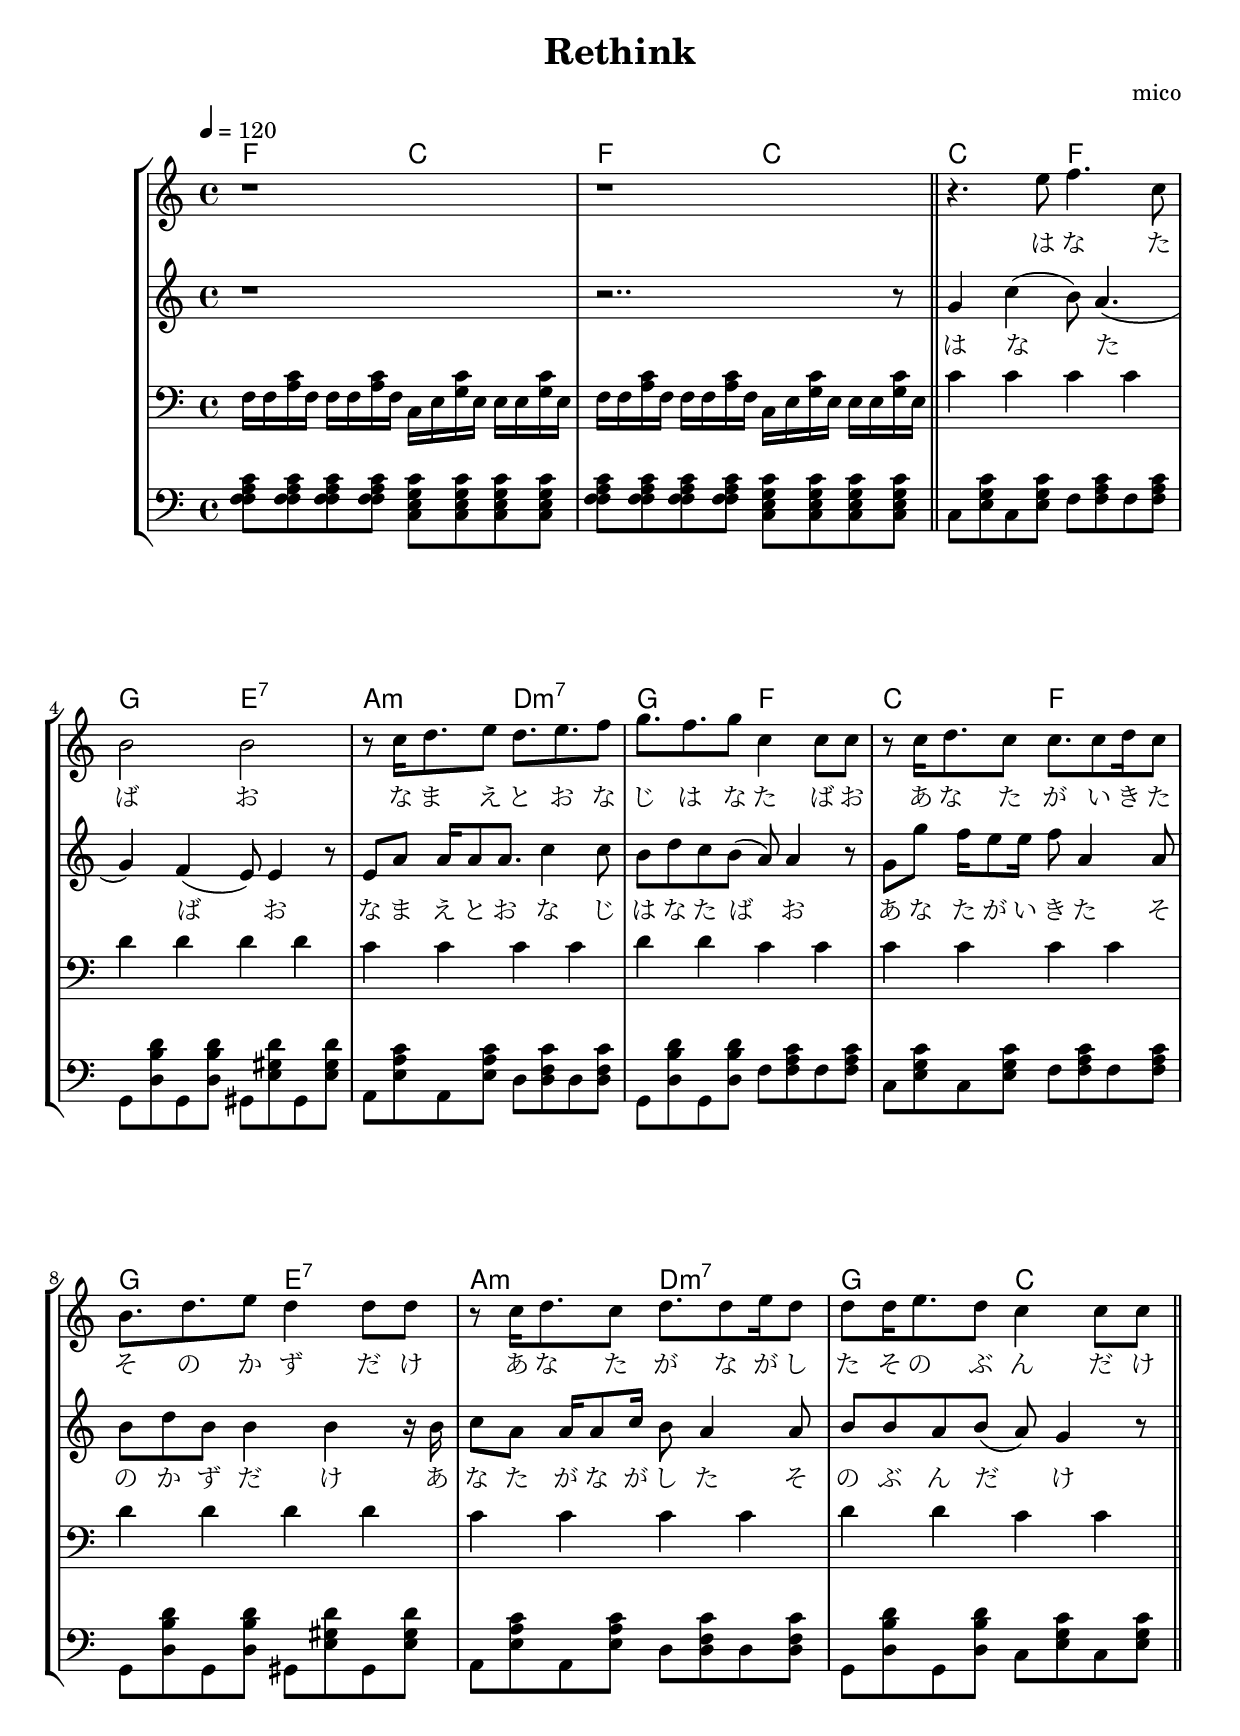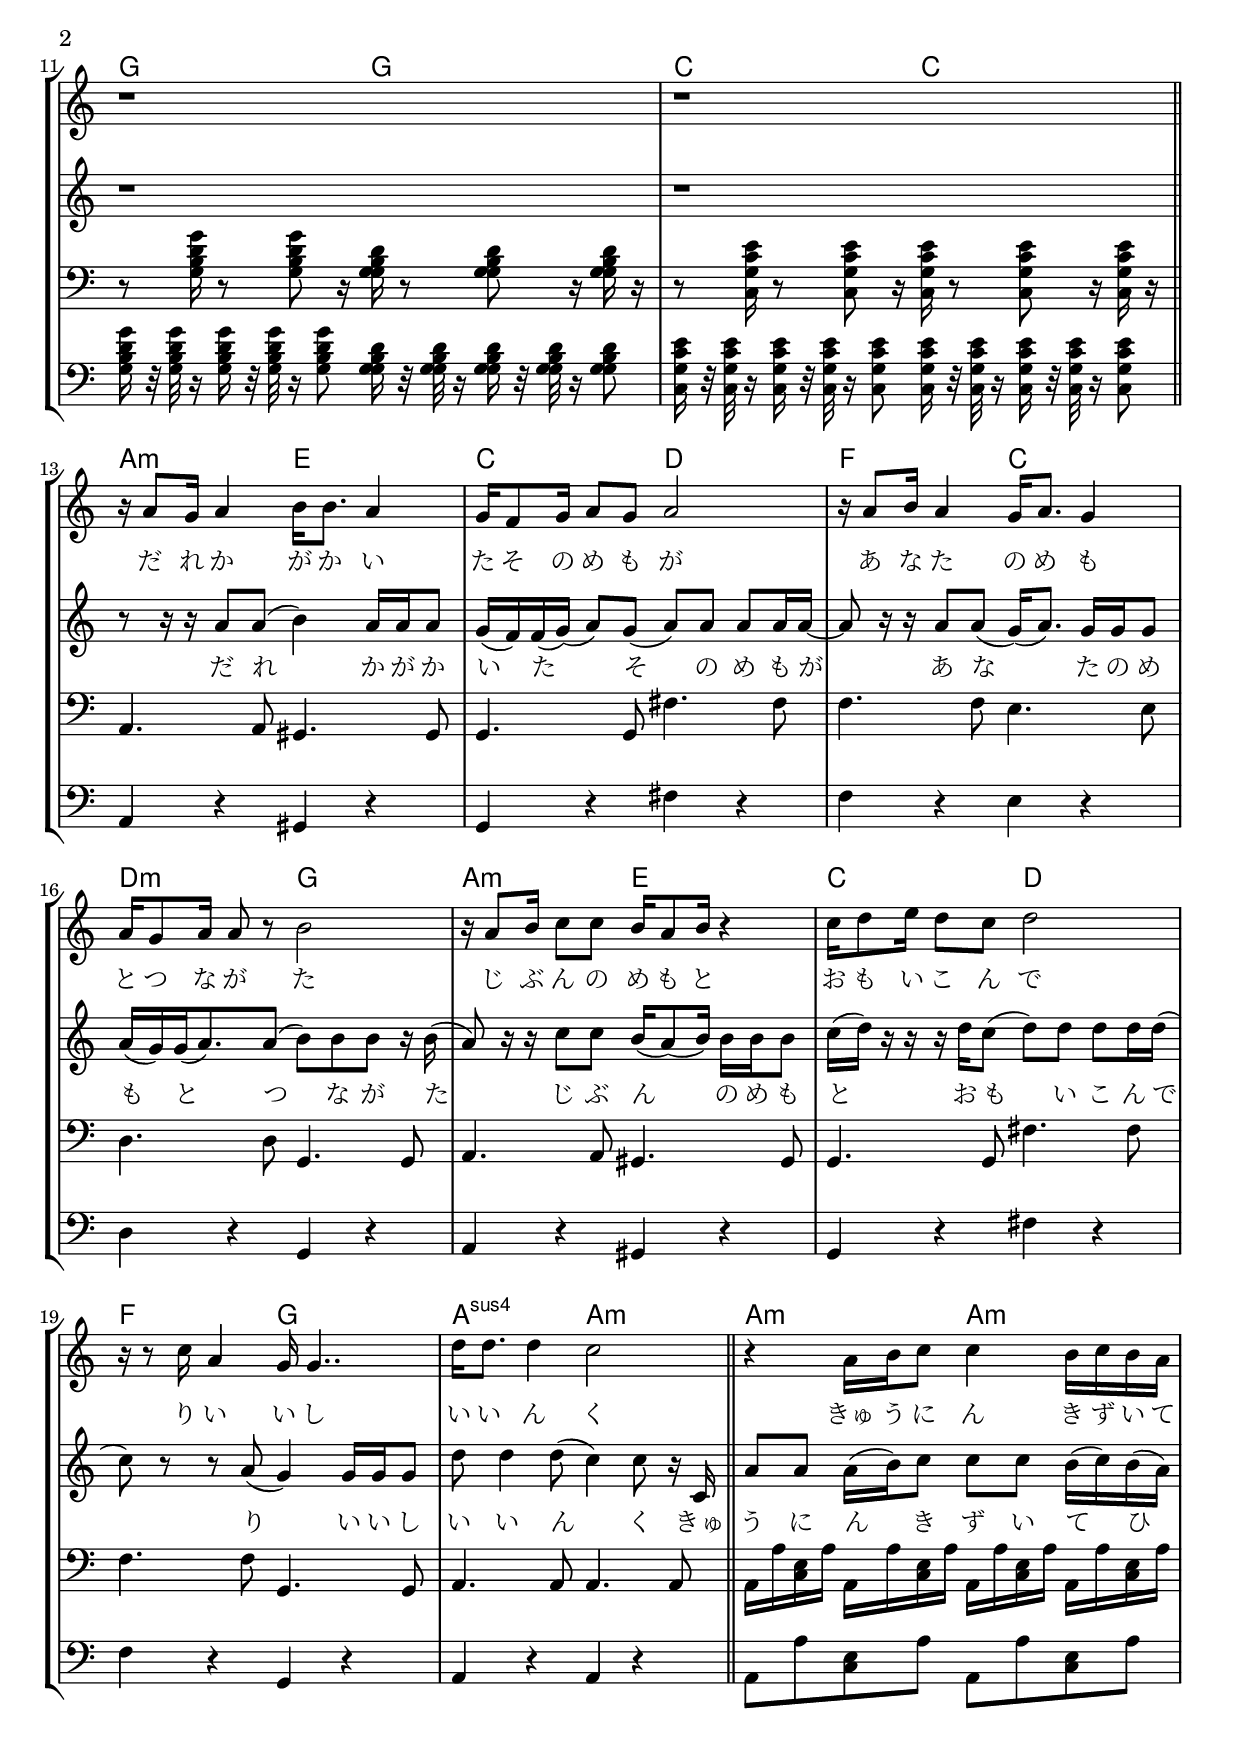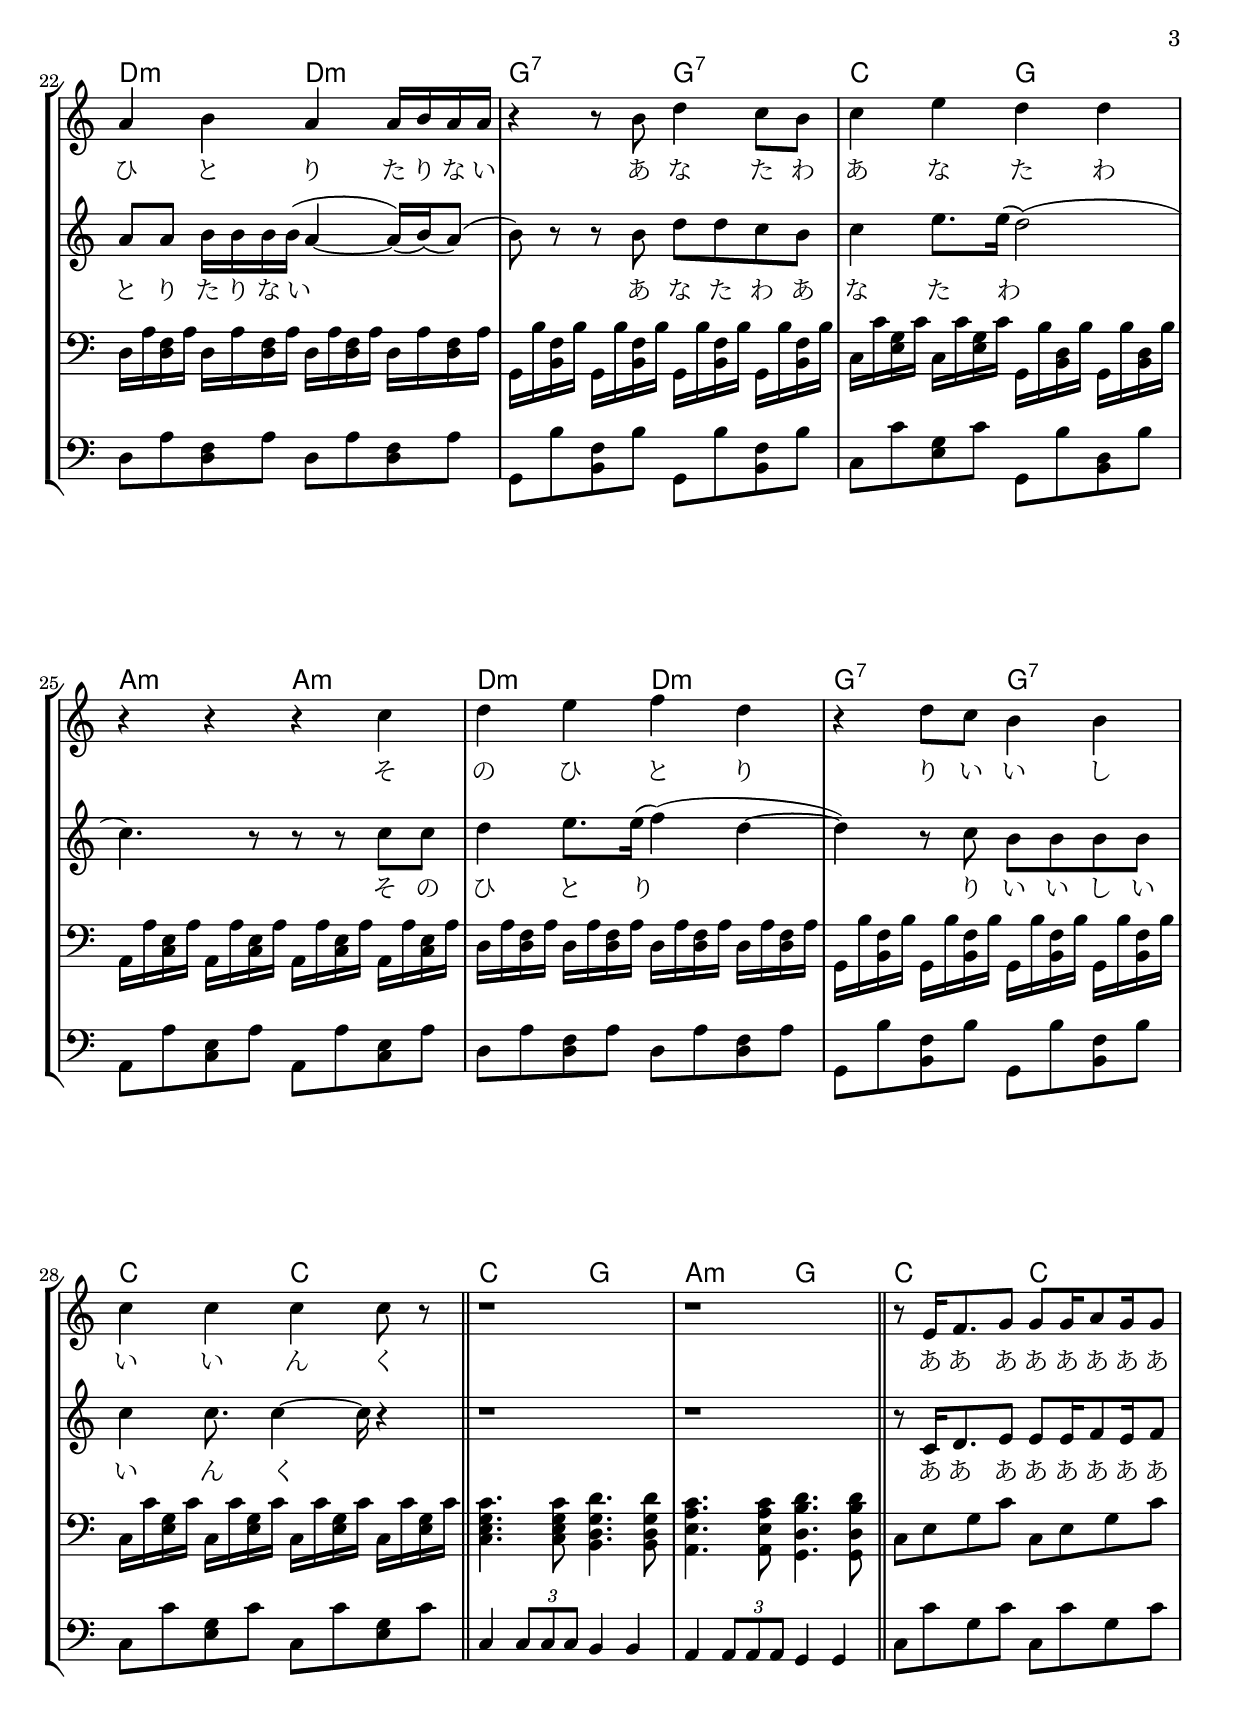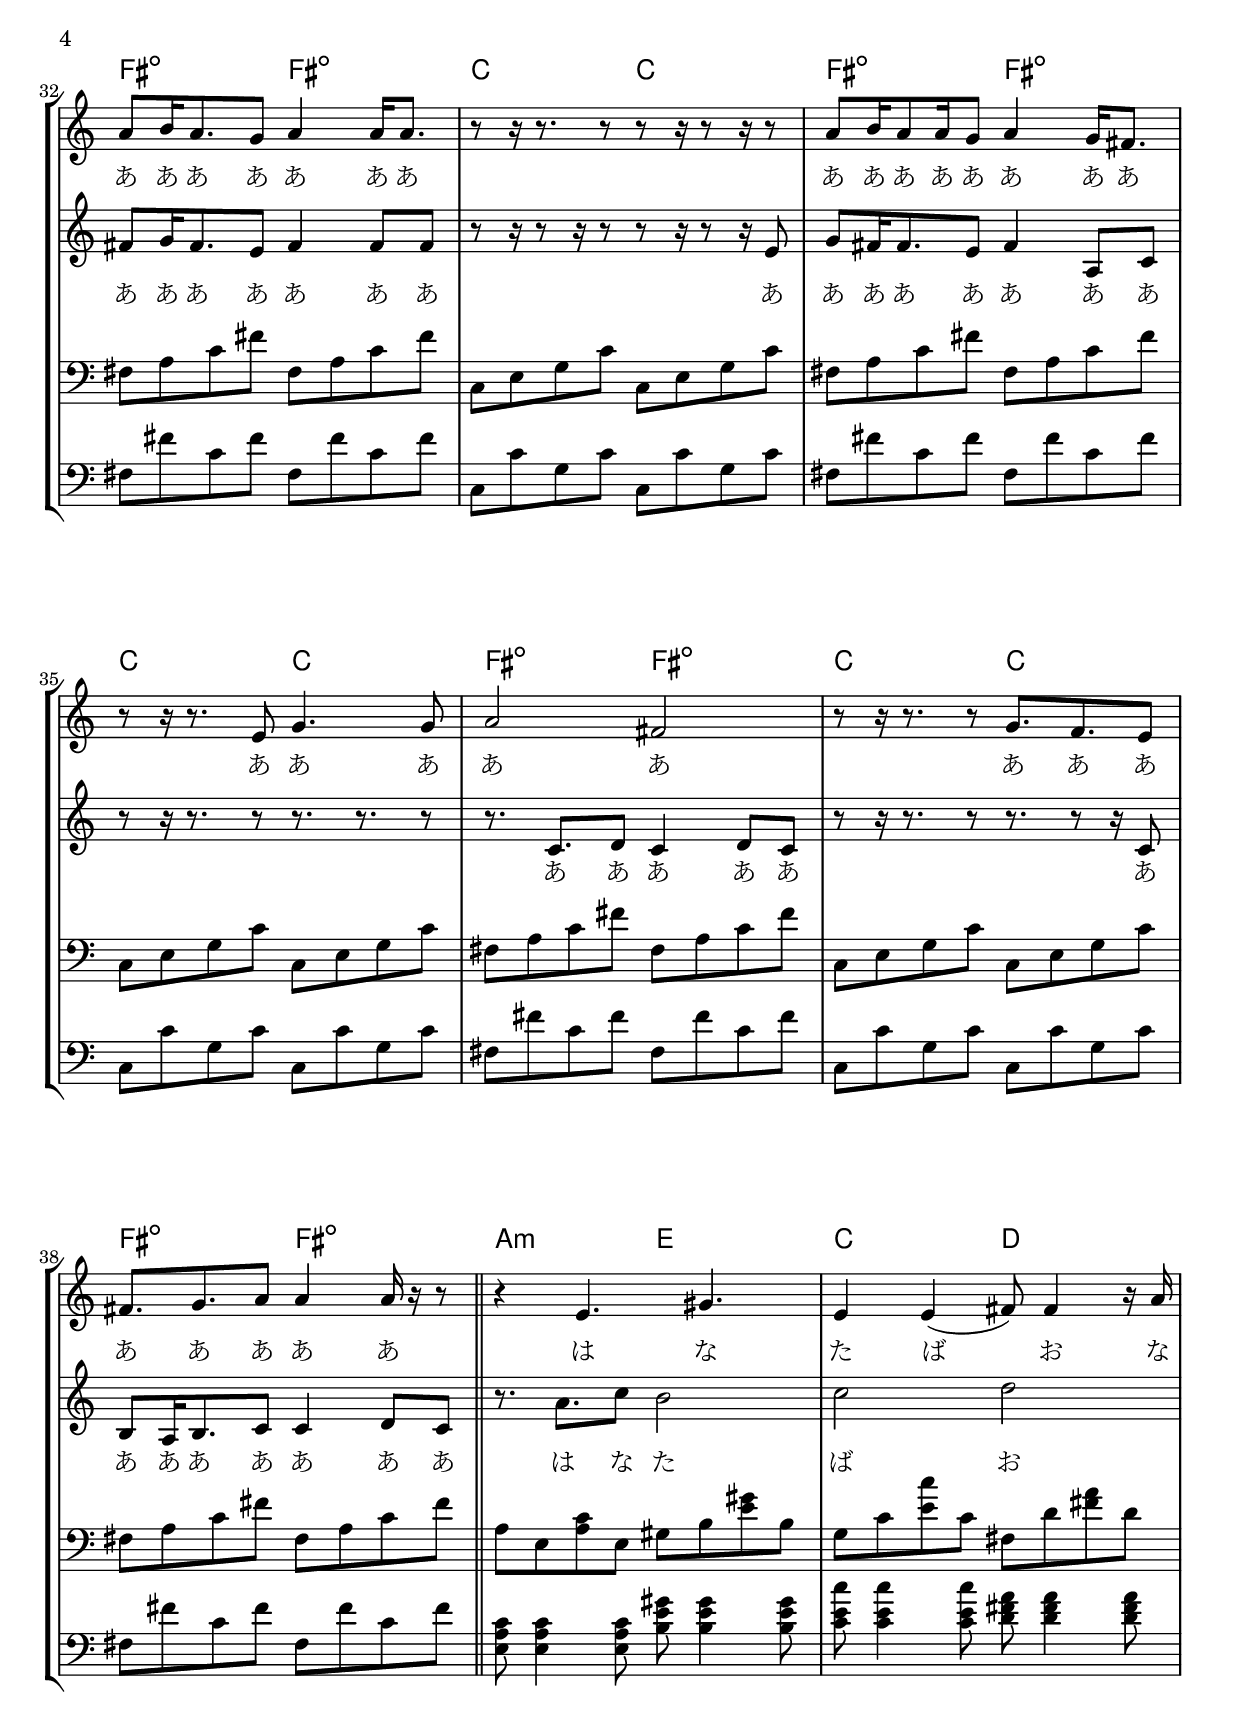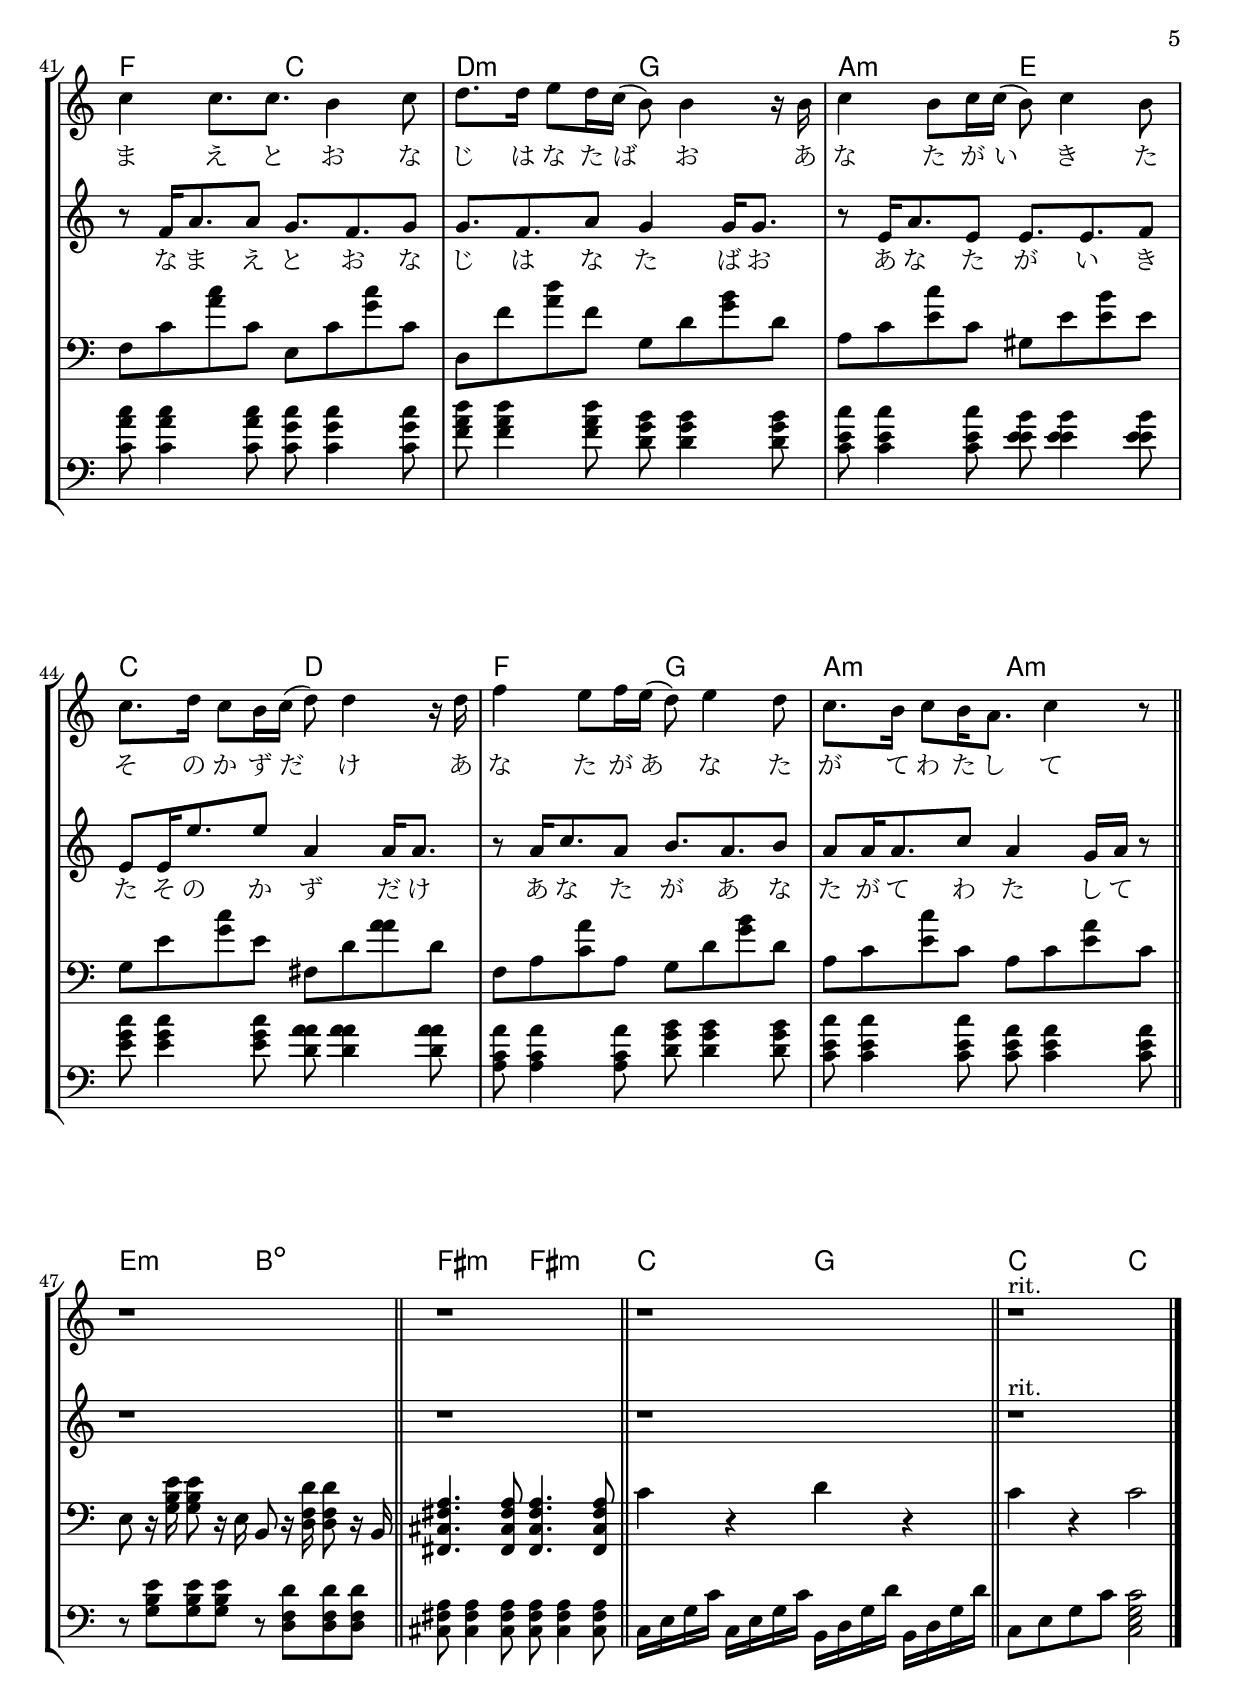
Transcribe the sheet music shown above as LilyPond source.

\version "2.12.1"

\header {
	title = \markup {Rethink}
	composer = \markup \center-column {mico}
}

harmony = \chordmode {
	f2 c f c 

	c f g e:7 a:m d:min7 g f c f g e:7 a:m d:min7 g c 

	g g c c 

	a:m e c d f c d:m g a:m e c d f g a:sus4 a:m 

	a:m a:m d:m d:m g:7 g:7 c g a:m a:m d:m d:m g:7 g:7 c c 

	c g a:m g 

	c c fis:dim fis:dim c c fis:dim fis:dim c c fis:dim fis:dim c c fis:dim fis:dim 

	a:m e c d f c d:m g a:m e c d f g a:m a:m 

	e:m b:dim 

	fis:m fis:m 

	c g 

	c c 
}

melody = {
	\key c \major
	\tempo 4 = 120
	r1 | r1   
	\set Staff.midiInstrument = #"mmi0.38"
	 r4.  e''8  f''4.  c''8 
	b'2  b'2 
	r8  c''16  d''8.  e''8  d''8.  e''8.  f''8 
	g''8.  f''8.  g''8  c''4  c''8  c''8 
	r8  c''16  d''8.  c''8  c''8.  c''8  d''16  c''8 
	b'8.  d''8.  e''8  d''4  d''8  d''8 
	r8  c''16  d''8.  c''8  d''8.  d''8  e''16  d''8 
	d''8  d''16  e''8.  d''8  c''4  c''8  c''8
	r1 | r1   
	\set Staff.midiInstrument = #"mmi0.38"
	r16  a'8  g'16  a'4  b'16  b'8.  a'4 
	g'16  f'8  g'16  a'8  g'8  a'2 
	r16  a'8  b'16  a'4  g'16  a'8.  g'4 
	a'16  g'8  a'16  a'8  r8  b'2 
	r16  a'8  b'16  c''8  c''8  b'16  a'8  b'16  r4 
	c''16  d''8  e''16  d''8  c''8  d''2 
	r16  r8  c''16  a'4  g'16  g'4.. 
	d''16  d''8.  d''4  c''2
	\set Staff.midiInstrument = #"mmi0.38"
	 r4  a'16  b'16  c''8  c''4  b'16  c''16  b'16  a'16 
	a'4  b'4  a'4  a'16  b'16  a'16  a'16 
	r4  r8  b'8  d''4  c''8  b'8 
	c''4  e''4  d''4  d''4 
	r4  r4  r4  c''4 
	d''4  e''4  f''4  d''4 
	r4  d''8  c''8  b'4  b'4 
	c''4  c''4  c''4  c''8  	r8 	r1 | r1   
	\set Staff.midiInstrument = #"Violin"
	r8  e'16  f'8.  g'8  g'8  g'16  a'8  g'16  g'8 
	a'8  b'16  a'8.  g'8  a'4  a'16  a'8. 
	r8  r16  r8.  r8  r8  r16  r8  r16  r8 
	a'8  b'16  a'8  a'16  g'8  a'4  g'16  fis'8. 
	r8  r16  r8.  e'8  g'4.  g'8 
	a'2  fis'2 
	r8  r16  r8.  r8  g'8.  f'8.  e'8 
	fis'8.  g'8.  a'8  a'4  a'16  	r16 	\set Staff.midiInstrument = #"mmi0.38"
	r8 
	r4  e'4.  gis'4. 
	e'4  e'4  (fis'8)  fis'4  r16  a'16 
	c''4  c''8.  c''8.  b'4  c''8 
	d''8.  d''16  e''8  d''16  c''16  (b'8)  b'4  r16  b'16 
	c''4  b'8  c''16  c''16  (b'8)  c''4  b'8 
	c''8.  d''16  c''8  b'16  c''16  (d''8)  d''4  r16  d''16 
	f''4  e''8  f''16  e''16  (d''8)  e''4  d''8 
	c''8.  b'16  c''8  b'16  a'8.  c''4  	r8 	r1   
	r1   
	r1   
	r1^"rit." \bar "|."
}

words = \lyricmode {
	
	は  な  た  ば  お  な  ま  え  と  お  な  じ  は  な  た  ば  お  あ  な  た  が  い  き  た  そ  の  か  ず  だ  け  あ  な  た  が  な  が  し  た  そ  の  ぶ  ん  だ  け  
	
	だ  れ  か  が  か  い  た  そ  の  め  も  が  あ  な  た  の  め  も  と  つ  な  が  た  じ  ぶ  ん  の  め  も  と  お  も  い  こ  ん  で  り  い  い  し  い  い  ん  く  
	きゅ  う  に  ん  き  ず  い  て  ひ  と  り  た  り  な  い  あ  な  た  わ  あ  な  た  わ  そ  の  ひ  と  り  り  い  い  し  い  い  ん  く  
	
	あ  あ  あ  あ  あ  あ  あ  あ  あ  あ  あ  あ  あ  あ  あ  あ  あ  あ  あ  あ  あ  あ  あ  あ  あ  あ  あ  あ  あ  あ  あ  あ  あ  あ  あ  あ  
	は  な  た  ば  お  な  ま  え  と  お  な  じ  は  な  た  ば  お  あ  な  た  が  い  き  た  そ  の  か  ず  だ  け  あ  な  た  が  あ  な  た  が  て  わ  た  し  て  
	
	
	
	
}

secondmelody = {
	\key c \major
	\tempo 4 = 120
	r1 | r2.. 
	\set Staff.midiInstrument = #"fss0.35"
	r8 
	g'4  c''4  (b'8)  a'4. 
	(g'4)  f'4  (e'8)  e'4  r8 
	e'8  a'8  a'16  a'8  a'8.  c''4  c''8 
	b'8  d''8  c''8  b'8  (a'8)  a'4  r8 
	g'8  g''8  f''16  e''8  e''16  f''8  a'4  a'8 
	b'8  d''8  b'8  b'4  b'4  r16  b'16 
	c''8  a'8  a'16  a'8  c''16  b'8  a'4  a'8 
	b'8  b'8  a'8  b'8  (a'8)  g'4  	r8 	r1 | r1   
	\set Staff.midiInstrument = #"fss0.35"
	r8 r16  r16  a'8  a'8  (b'4)  a'16  a'16  a'8 
	g'16  (f'16)  f'16  (g'16)  (a'8)  g'8  (a'8)  a'8  a'8  a'16  a'16~ 
	a'8  r16  r16  a'8  a'8  (g'16)  (a'8.)  g'16  g'16  g'8 
	a'16  (g'16)  g'16  (a'8.)  a'8  (b'8)  b'8  b'8  r16  b'16 
	(a'8)  r16  r16  c''8  c''8  b'16  (a'8)  (b'16)  b'16  b'16  b'8 
	c''16  (d''16)  r16  r16  r16  d''16  c''8  (d''8)  d''8  d''8  d''16  d''16 
	(c''8)  r8  r8  a'8  (g'4)  g'16  g'16  g'8 
	d''8  d''4  d''8  (c''4)  c''8  	\set Staff.midiInstrument = #"fss0.35"
	r16  c'16 
	a'8  a'8  a'16  (b'16)  c''8  c''8  c''8  b'16  (c''16)  b'16  (a'16) 
	a'8  a'8  b'16  b'16  b'16  b'16  (a'4~a'16)  (b'16)  (a'8) 
	(b'8)  r8  r8  b'8  d''8  d''8  c''8  b'8 
	c''4  e''8.  e''16  (d''2) 
	(c''4.)  r8  r8  r8  c''8  c''8 
	d''4  e''8.  e''16  (f''4)  (d''4~ 
	d''4)  r8  c''8  b'8  b'8  b'8  b'8 
	c''4  c''8.  c''4~c''16  	r4 	r1 | r1   
	\set Staff.midiInstrument = #"Violin"
	r8  c'16  d'8.  e'8  e'8  e'16  f'8  e'16  f'8 
	fis'8  g'16  fis'8.  e'8  fis'4  fis'8  fis'8 
	r8  r16  r8  r16  r8  r8  r16  r8  r16  e'8 
	g'8  fis'16  fis'8.  e'8  fis'4  a8  c'8 
	r8  r16  r8.  r8  r8.  r8.  r8 
	r8.  c'8.  d'8  c'4  d'8  c'8 
	r8  r16  r8.  r8  r8.  r8  r16  c'8 
	b8  a16  b8.  c'8  c'4  d'8  c'8
	\set Staff.midiInstrument = #"fss0.35"
	 r8.  a'8.  c''8  b'2 
	c''2  d''2 
	r8  f'16  a'8.  a'8  g'8.  f'8.  g'8 
	g'8.  f'8.  a'8  g'4  g'16  g'8. 
	r8  e'16  a'8.  e'8  e'8.  e'8.  f'8 
	e'8  e'16  e''8.  e''8  a'4  a'16  a'8. 
	r8  a'16  c''8.  a'8  b'8.  a'8.  b'8 
	a'8  a'16  a'8.  c''8  a'4  g'16  a'16  	r8 	r1   
	r1   
	r1   
	r1^"rit." \bar "|."
}

secondwords = \lyricmode {
	
	は  な  た  ば  お  な  ま  え  と  お  な  じ  は  な  た  ば  お  あ  な  た  が  い  き  た  そ  の  か  ず  だ  け  あ  な  た  が  な  が  し  た  そ  の  ぶ  ん  だ  け  
	
	だ  れ  か  が  か  い  た  そ  の  め  も  が  あ  な  た  の  め  も  と  つ  な  が  た  じ  ぶ  ん  の  め  も  と  お  も  い  こ  ん  で  り  い  い  し  い  い  ん  く  
	きゅ  う  に  ん  き  ず  い  て  ひ  と  り  た  り  な  い  あ  な  た  わ  あ  な  た  わ  そ  の  ひ  と  り  り  い  い  し  い  い  ん  く  
	
	あ  あ  あ  あ  あ  あ  あ  あ  あ  あ  あ  あ  あ  あ  あ  あ  あ  あ  あ  あ  あ  あ  あ  あ  あ  あ  あ  あ  あ  あ  あ  あ  あ  あ  あ  あ  
	は  な  た  ば  お  な  ま  え  と  お  な  じ  は  な  た  ば  お  あ  な  た  が  い  き  た  そ  の  か  ず  だ  け  あ  な  た  が  あ  な  た  が  て  わ  た  し  て  
	
	
	
	
}

tempochange = {
	\tempo 4 = 120
	r1 | r1 \bar "||"
	\tempo 4 = 120
	r1 | r1 | r1 | r1 | r1 | r1 | r1 | r1 \bar "||"
	\tempo 4 = 120
	r1 | r1 \bar "||"
	\tempo 4 = 120
	r1 | r1 | r1 | r1 | r1 | r1 | r1 | r1 \bar "||"
	\tempo 4 = 120
	r1 | r1 | r1 | r1 | r1 | r1 | r1 | r1 \bar "||"
	\tempo 4 = 120
	r1 | r1 \bar "||"
	\tempo 4 = 120
	r1 | r1 | r1 | r1 | r1 | r1 | r1 | r1 \bar "||"
	\tempo 4 = 120
	r1 | r1 | r1 | r1 | r1 | r1 | r1 | r1 \bar "||"
	\tempo 4 = 120
	r1 \bar "||"
	\tempo 4 = 120
	r1 \bar "||"
	\tempo 4 = 120
	r1 \bar "||"
	\tempo 4 = 120
	\tempo 4 = 90 r2 \tempo 4 = 80 r2 \bar "|."
}

mainacc = {
	\clef bass
	\set Staff.midiInstrument = #"Acoustic grand"
	\key c \major
	\tempo 4 = 120
	f16 f <a c'> f f f <a c'> f
	c16 e <g c'> e e e <g c'> e
	f16 f <a c'> f f f <a c'> f
	c16 e <g c'> e e e <g c'> e
	\bar "||"

	\set Staff.midiInstrument = #"Acoustic grand"
	c'4 c'4
	c'4 c'4
	d'4 d'4
	d'4 d'4
	c'4 c'4
	c'4 c'4
	d'4 d'4
	c'4 c'4
	c'4 c'4
	c'4 c'4
	d'4 d'4
	d'4 d'4
	c'4 c'4
	c'4 c'4
	d'4 d'4
	c'4 c'4
	\bar "||"

	\set Staff.midiInstrument = #"Pad 2 (warm)"
	r8 <g b d' g'>16 r8 <g b d' g'>8 r16
	<g g b d'>16 r8      <g g b d'>8 r16 <g g b d'>16 r16
	r8 <c g c' e'>16 r8 <c g c' e'>8 r16
	<c g c' e'>16 r8      <c g c' e'>8 r16 <c g c' e'>16 r16
	\bar "||"

	\set Staff.midiInstrument = #"Acoustic grand"
	a,4.a,8
	gis,4.gis,8
	g,4.g,8
	fis4.fis8
	f4.f8
	e4.e8
	d4.d8
	g,4.g,8
	a,4.a,8
	gis,4.gis,8
	g,4.g,8
	fis4.fis8
	f4.f8
	g,4.g,8
	a,4.a,8
	a,4.a,8
	\bar "||"

	\set Staff.midiInstrument = #"Acoustic grand"
	a,16 a <c e> a a, a <c e> a
	a,16 a <c e> a a, a <c e> a
	d16 a <d f> a d a <d f> a
	d16 a <d f> a d a <d f> a
	g,16 b <b, f> b g, b <b, f> b
	g,16 b <b, f> b g, b <b, f> b
	c16 c' <e g> c' c c' <e g> c'
	g,16 b <b, d> b g, b <b, d> b
	a,16 a <c e> a a, a <c e> a
	a,16 a <c e> a a, a <c e> a
	d16 a <d f> a d a <d f> a
	d16 a <d f> a d a <d f> a
	g,16 b <b, f> b g, b <b, f> b
	g,16 b <b, f> b g, b <b, f> b
	c16 c' <e g> c' c c' <e g> c'
	c16 c' <e g> c' c c' <e g> c'
	\bar "||"

	\set Staff.midiInstrument = #"Tremolo Strings"
	<c e g c'>4. <c e g c'>8
	<b, d g d'>4. <b, d g d'>8
	<a, e a c'>4. <a, e a c'>8
	<g, d b d'>4. <g, d b d'>8
	\bar "||"

	\set Staff.midiInstrument = #"Trumpet"
	c8 e8 g8 c'8
	c8 e8 g8 c'8
	fis8 a8 c'8 fis'8
	fis8 a8 c'8 fis'8
	c8 e8 g8 c'8
	c8 e8 g8 c'8
	fis8 a8 c'8 fis'8
	fis8 a8 c'8 fis'8
	c8 e8 g8 c'8
	c8 e8 g8 c'8
	fis8 a8 c'8 fis'8
	fis8 a8 c'8 fis'8
	c8 e8 g8 c'8
	c8 e8 g8 c'8
	fis8 a8 c'8 fis'8
	fis8 a8 c'8 fis'8
	\bar "||"

	\set Staff.midiInstrument = #"Tremolo Strings"
	a8 e <a c'> e
	gis8 b <e' gis'> b
	g8 c' <e' c''> c'
	fis8 d' <fis' a'> d'
	f8 c' <a' c''> c'
	e8 c' <g' c''> c'
	d8 f' <a' d''> f'
	g8 d' <g' b'> d'
	a8 c' <e' c''> c'
	gis8 e' <e' b'> e'
	g8 e' <g' c''> e'
	fis8 d' <a' a'> d'
	f8 a <c' a'> a
	g8 d' <g' b'> d'
	a8 c' <e' c''> c'
	a8 c' <e' a'> c'
	\bar "||"

	\set Staff.midiInstrument = #"Blown Bottle"
	e8 r16 <g b e'>16 <g b e'>8 r16 e16
	b,8 r16 <d f d'>16 <d f d'>8 r16 b,16
	\bar "||"

	\set Staff.midiInstrument = #"Lead 6 (voice)"
	<fis, cis fis a>4. <fis, cis fis a>8
	<fis, cis fis a>4. <fis, cis fis a>8
	\bar "||"

	\set Staff.midiInstrument = #"Whistle"
	c'4 r4
	d'4 r4
	\bar "||"

	\set Staff.midiInstrument = #"Steel Drums"
	c'4 r4
	c'2
	\bar "|."
}

subacc = {
	\clef bass
	\set Staff.midiInstrument = #"Acoustic Bass"
	\key c \major
	\tempo 4 = 120
	<f f a c'>8 <f f a c'>8 <f f a c'>8 <f f a c'>8
	<c e g c'>8 <c e g c'>8 <c e g c'>8 <c e g c'>8
	<f f a c'>8 <f f a c'>8 <f f a c'>8 <f f a c'>8
	<c e g c'>8 <c e g c'>8 <c e g c'>8 <c e g c'>8
	\bar "||"

	\set Staff.midiInstrument = #"Electric Bass (pick)"
	c8 <e g c'> c <e g c'>
	f8 <f a c'> f <f a c'>
	g,8 <d b d'> g, <d b d'>
	gis,8 <e gis d'> gis, <e gis d'>
	a,8 <e a c'> a, <e a c'>
	d8 <d f c'> d <d f c'>
	g,8 <d b d'> g, <d b d'>
	f8 <f a c'> f <f a c'>
	c8 <e g c'> c <e g c'>
	f8 <f a c'> f <f a c'>
	g,8 <d b d'> g, <d b d'>
	gis,8 <e gis d'> gis, <e gis d'>
	a,8 <e a c'> a, <e a c'>
	d8 <d f c'> d <d f c'>
	g,8 <d b d'> g, <d b d'>
	c8 <e g c'> c <e g c'>
	\bar "||"

	\set Staff.midiInstrument = #"Acoustic Guitar (nylon)"
	<g b d' g'>16 r32 <g b d' g'>32 r16     <g b d' g'>16 r32 <g b d' g'>32 r16     <g b d' g'>8
	<g g b d'>16 r32 <g g b d'>32 r16     <g g b d'>16 r32 <g g b d'>32 r16     <g g b d'>8
	<c g c' e'>16 r32 <c g c' e'>32 r16     <c g c' e'>16 r32 <c g c' e'>32 r16     <c g c' e'>8
	<c g c' e'>16 r32 <c g c' e'>32 r16     <c g c' e'>16 r32 <c g c' e'>32 r16     <c g c' e'>8
	\bar "||"

	\set Staff.midiInstrument = #"Guitar harmonics"
	a,4 r4
	gis,4 r4
	g,4 r4
	fis4 r4
	f4 r4
	e4 r4
	d4 r4
	g,4 r4
	a,4 r4
	gis,4 r4
	g,4 r4
	fis4 r4
	f4 r4
	g,4 r4
	a,4 r4
	a,4 r4
	\bar "||"

	\set Staff.midiInstrument = #"Electric Bass (finger)"
	a,8 a <c e> a
	a,8 a <c e> a
	d8 a <d f> a
	d8 a <d f> a
	g,8 b <b, f> b
	g,8 b <b, f> b
	c8 c' <e g> c'
	g,8 b <b, d> b
	a,8 a <c e> a
	a,8 a <c e> a
	d8 a <d f> a
	d8 a <d f> a
	g,8 b <b, f> b
	g,8 b <b, f> b
	c8 c' <e g> c'
	c8 c' <e g> c'
	\bar "||"

	\set Staff.midiInstrument = #"Pad 8 (sweep)"
	c4 \tuplet 3/2 { c8 c8 c8 }
	b,4 b,4
	a,4 \tuplet 3/2 { a,8 a,8 a,8 }
	g,4 g,4
	\bar "||"

	\set Staff.midiInstrument = #"Pad 5 (bowed)"
	c8 c' g c'
	c8 c' g c'
	fis8 fis' c' fis'
	fis8 fis' c' fis'
	c8 c' g c'
	c8 c' g c'
	fis8 fis' c' fis'
	fis8 fis' c' fis'
	c8 c' g c'
	c8 c' g c'
	fis8 fis' c' fis'
	fis8 fis' c' fis'
	c8 c' g c'
	c8 c' g c'
	fis8 fis' c' fis'
	fis8 fis' c' fis'
	\bar "||"

	\set Staff.midiInstrument = #"Pad 8 (sweep)"
	<e a c'>8 <e a c'>4 <e a c'>8
	<b e' gis'>8 <b e' gis'>4 <b e' gis'>8
	<c' e' c''>8 <c' e' c''>4 <c' e' c''>8
	<d' fis' a'>8 <d' fis' a'>4 <d' fis' a'>8
	<c' a' c''>8 <c' a' c''>4 <c' a' c''>8
	<c' g' c''>8 <c' g' c''>4 <c' g' c''>8
	<f' a' d''>8 <f' a' d''>4 <f' a' d''>8
	<d' g' b'>8 <d' g' b'>4 <d' g' b'>8
	<c' e' c''>8 <c' e' c''>4 <c' e' c''>8
	<e' e' b'>8 <e' e' b'>4 <e' e' b'>8
	<e' g' c''>8 <e' g' c''>4 <e' g' c''>8
	<d' a' a'>8 <d' a' a'>4 <d' a' a'>8
	<a c' a'>8 <a c' a'>4 <a c' a'>8
	<d' g' b'>8 <d' g' b'>4 <d' g' b'>8
	<c' e' c''>8 <c' e' c''>4 <c' e' c''>8
	<c' e' a'>8 <c' e' a'>4 <c' e' a'>8
	\bar "||"

	\set Staff.midiInstrument = #"Synth Drum"
	r8 <g b e'>8 <g b e'>8 <g b e'>8
	r8 <d f d'>8 <d f d'>8 <d f d'>8
	\bar "||"

	\set Staff.midiInstrument = #"Whistle"
	<cis fis a>8 <cis fis a>4 <cis fis a>8
	<cis fis a>8 <cis fis a>4 <cis fis a>8
	\bar "||"

	\set Staff.midiInstrument = #"Steel Drums"
	c16 e g c' c e g c'
	b,16 d g d' b, d g d'
	\bar "||"

	\set Staff.midiInstrument = #"Steel Drums"
	c8 e8 g8 c'8
	<c e g c'>2
	\bar "|."
}

percA = {
	\drummode {
	\times 16/12{ hh8. hh8. hh8. hh8. } |\times 16/12{ r8. hh4 hh8 hh8. } \bar "||"
	r1 |r1 |r1 |r1 |r1 |r1 |r1 |r1 \bar "||"
	r1 |r1 \bar "||"
	r2. hho4  |r1  |r2. hho4  |r1  |r2. hho4  |r1  |r2. hho4  |r1  \bar "||"
	r8 hho8 hho8 hho8 hho8 hho8 hho8 hho8  |hho8 hho8 hho8 hho8 hho8 hho8 hho8 hho8  |r8 hho8 hho8 hho8 hho8 hho8 hho8 hho8  |hho8 hho8 hho8 hho8 hho2  |r8 hho8 hho8 hho8 hho8 hho8 hho8 hho8  |hho8 hho8 hho8 hho8 hho8 hho8 hho8 hho8  |r8 hho8 hho8 hho8 hho8 hho8 hho8 hho8  |hho8 hho8 hho2.  \bar "||"
	r4 sn2 sn8. sn16  |r8 sn8 sn4 sn8 sn8 sn16 sn8 sn16  \bar "||"
	r1  |r1  |r1  |r1  |r1  |r1  |r1  |r2 r8 hho4 hho8  \bar "||"
	r8 cymr8 cymr8 cymr8 cymr8 cymr8 cymr8 cymr8  |cymr8 cymr8 cymr8 cymr8 cymr8 cymr8 cymr8 cymr8  |cymr8 cymr8 cymr8 cymr8 cymr8 cymr8 cymr8 cymr8  |cymr8 cymr8 cymr8 cymr8 cymr8 cymr8 cymr8 cymr8  |r8 cymr8 cymr8 cymr8 cymr8 cymr8 cymr8 cymr8  |cymr8 cymr8 cymr8 cymr8 cymr8 cymr8 cymr8 cymr8  |cymr8 cymr8 cymr8 cymr8 cymr8 cymr8 cymr8 cymr8  |cymr8 cymr8 cymr4 cymr8 cymr4.  \bar "||"
	\times 16/12{ cymr8. cymr8 cymr4. r16 } \bar "||"
	\times 16/32{ hh2 hh8. hh1 r4 r16 } \bar "||"
	r2 r8 hho4 hho8  \bar "||"
	r2 r8 hho4 hho8  \bar "|."
	}
}

percB = {
	\drummode {
	\times 16/12{ r8. sn4. sn8. } |\times 16/12{ sn16 sn4 r16 sn8 sn4 } \bar "||"
	r1 |r1 |r1 |r1 |r1 |r1 |r1 |r1 \bar "||"
	r1 |r1 \bar "||"
	r4 hh4 hh2  |hh4 hh4 hh4 hh4  |hh4 hh4 hh4 r16 hh8.  |hh4 hh4 hh4 hh4  |r4 hh4 hh2  |hh4 hh4 hh4 hh4  |hh4 hh4 hh4 r16 hh8.  |r4 hh4. r16 hh8 hh8 hh16  \bar "||"
	r8 sn4 sn4 sn4 sn8  |r8 sn4 sn4 sn4 sn8  |r8 sn4 sn4 sn4 sn8  |r8 sn4 sn8 sn8 sn16 sn4 r16  |r8 sn4 sn4 sn4 sn8  |r8 sn4 sn4 sn4 sn8  |r8 sn4 sn4 sn4 sn8  |r8 sn8. sn16 sn8 sn16 sn16 sn16 sn8. sn8  \bar "||"
	r4. r16 tommh8 tommh4. r16  |r1  \bar "||"
	r4. hhp2 hhp8  |r4. hhp2 hhp8  |r4. hhp2 hhp8  |r4. hhp2 hhp8  |r4. hhp2 hhp8  |r4. hhp2 hhp8  |r4. hhp2 hhp8  |hhp4 hhp4 hhp4 hhp4  \bar "||"
	r4 sn8 sn4. sn4  |r4 sn8 sn4. sn4  |r4 sn8 sn4. sn4  |r4 sn8 sn4. sn4  |r4 sn8 sn4. sn4  |r4 sn8 sn4. sn4  |r4 sn8 sn4. sn4  |r8 sn8 sn4 sn8 sn8 sn16 sn16 sn16 sn16  \bar "||"
	\times 16/12{ r2 r8 hhp8 } \bar "||"
	\times 16/32{ r8 hhp4 hhp4 hhp8 hhp1 r4 } \bar "||"
	hhp4 hhp4 hhp4 hhp4  \bar "||"
	hhp4 hhp4 hhp4 hhp4  \bar "|."
	}
}

percC = {
	\drummode {
	\times 16/12{ bd4 r16 bd16 bd4. } |\times 16/12{ r8 bd16 bd8 bd16 bd8 bd16 bd8 bd16 } \bar "||"
	r1 |r1 |r1 |r1 |r1 |r1 |r1 |r1 \bar "||"
	r1 |r1 \bar "||"
	r16 hhp8 hhp8 hhp8 hhp8 hhp8 hhp8 hhp8 hhp16  |r16 hhp8 hhp8 hhp8 hhp8 hhp8 hhp8 hhp8 hhp16  |r16 hhp8 hhp8 hhp8 hhp8 hhp8 hhp4 hhp16  |r16 hhp8 hhp8 hhp8 hhp8 hhp8 hhp8 hhp8 hhp16  |r16 hhp8 hhp8 hhp8 hhp8 hhp8 hhp8 hhp8 hhp16  |r16 hhp8 hhp8 hhp8 hhp8 hhp8 hhp8 hhp8 hhp16  |r16 hhp8 hhp8 hhp8 hhp8 hhp8 hhp4 hhp16  |r16 hhp8 hhp8 hhp8 hhp8. hhp8 hhp8 hhp8  \bar "||"
	bd4 bd4 bd8. bd8 bd8.  |bd4 bd4 bd8. bd8 bd8.  |bd4 bd4 bd8. bd8 bd8.  |bd4 bd4 r16 bd4. r16  |bd4 bd4 bd8. bd8 bd8.  |bd4 bd4 bd8. bd8 bd8.  |bd4 bd4 bd8. bd8 bd8.  |bd8 bd8 bd8. bd8. bd8 bd8 bd8  \bar "||"
	r8 toml8 toml8 toml8 toml8 toml8 toml8 toml8  |toml8 toml8 toml8 toml8 toml8 toml8 toml8 toml8  \bar "||"
	hh4 hh4 hh4 hh4  |hh4 hh4 hh4 hh4  |hh4 hh4 hh4 hh4  |hh4 hh4 hh4 hh4  |hh4 hh4 hh4 hh4  |hh4 hh4 hh4 hh4  |hh4 hh4 hh4 hh4  |r4. hh2 r8  \bar "||"
	bd4 bd4 bd4 bd4  |bd4 bd4 bd8 bd8 bd4  |bd4 bd4 bd4 bd4  |bd4 bd4 bd8 bd8 bd4  |bd4 bd4 bd4 bd4  |bd4 bd4 bd8 bd8 bd4  |bd4 bd4 bd4 bd4  |bd4. bd8 bd4 bd8 bd8  \bar "||"
	\times 16/12{ bd4 r16 bd16 bd4. } \bar "||"
	r1  \bar "||"
	r4. hh2 r8  \bar "||"
	r4. hh2 r8  \bar "|."
	}
}

percD = {
	\drummode {
	\times 16/12{ r8 hhp8. hhp8. hhp8. hhp16 } |\times 16/12{ r4 r16 hhp4 r16 hhp8 } \bar "||"
	r1 |r1 |r1 |r1 |r1 |r1 |r1 |r1 \bar "||"
	r1 |r1 \bar "||"
	r8 sn4 sn4 sn4 sn8  |r8 sn4 sn4 sn4 sn8  |r8 sn4 sn4 sn4 sn8  |r8 sn4 sn4 sn4 sn8  |r8 sn4 sn4 sn4 sn8  |r8 sn4 sn4 sn4 sn8  |r8 sn4 sn4 sn4 sn8  |r8 sn4 sn8 sn16 sn8 sn8 sn8 sn16  \bar "||"
	cymc1  |r1  |cymc1  |r1  |cymc1  |r1  |cymc1  |r1  \bar "||"
	r1  |r4. r16 tomfh2 r16  \bar "||"
	bd2. r8 bd8  |bd8. bd8. bd2 bd8  |bd2. r8 bd8  |bd8. bd8. bd2 bd8  |bd2. r8 bd8  |bd8. bd8. bd2 bd8  |bd2. r8 bd8  |bd8. bd4. r16 bd4 bd8  \bar "||"
	cymc1  |r1 |r1 |r1 |cymc1  |r1 |r1 |r1 \bar "||"
	\times 16/12{ r2. } \bar "||"
	\times 16/32{ bd4. bd4. bd8 bd2 r8 bd2 } \bar "||"
	bd8. bd4. r16 bd4 bd8  \bar "||"
	bd8. bd4. r16 bd4 bd8  \bar "|."
	}
}

percE = {
	\drummode {
	\times 16/12{ r2. } |\times 16/12{ r2 r8. hho16 } \bar "||"
	r1 |r1 |r1 |r1 |r1 |r1 |r1 |r1 \bar "||"
	r1 |r1 \bar "||"
	bd4 bd4 bd16 bd8 bd16 bd4  |bd4 bd4 bd16 bd8 bd16 bd4  |bd4 bd4 bd16 bd8 bd16 bd4  |bd4 bd4 bd16 bd8 bd16 bd4  |bd4 bd4 bd16 bd8 bd16 bd4  |bd4 bd4 bd16 bd8 bd16 bd4  |bd4 bd4 bd16 bd8 bd16 bd4  |bd4 bd8. bd8 bd8 bd8 bd8 bd16  \bar "||"
	r1 |r1 |r1 |r2. tommh16 tommh8.  |r1 |r1 |r1 |r2. tommh16 tommh8.  \bar "||"
	bd4. r16 bd8. bd4.  |bd4. bd8 bd4 r16 bd8.  \bar "||"
	r1 | r1 | r1 | r1 | r1 | r1 | r1 | r1 \bar "||"
	r1 |r1 |r1 |r1 |r1 |r1 |r1 |r4 r16 hhp8 hhp2 r16  \bar "||"
	\times 16/12{ r4. sn8 sn4 } \bar "||"
	r2 ss2  \bar "||"
	r1 \bar "||"
	r1 \bar "|."
	}
}

percF = {
	\drummode {
	r1 | r1 \bar "||"
	r1 | r1 | r1 | r1 | r1 | r1 | r1 | r1 \bar "||"
	r1 | r1 \bar "||"
	cymc1  |r1 |r1 |r1 |cymc1  |r1 |r1 |cymc1  \bar "||"
	r1 |r1 |r1 |r2. r8 tomfh16 tomfh16  |r1 |r1 |r1 |r2. r8 tomfh8  \bar "||"
	cymc1  |r1 \bar "||"
	r1 | r1 | r1 | r1 | r1 | r1 | r1 | r1 \bar "||"
	r1 |r1 |r1 |r1 |r1 |r1 |r1 |r4. hh2 r8  \bar "||"
	\times 16/12{ r2 r16 tommh16 tommh8 } \bar "||"
	\times 16/32{ r1 sn4 sn8 sn2 r8 } \bar "||"
	r1 \bar "||"
	r1 \bar "|."
	}
}

percG = {
	\drummode {
	r1 | r1 \bar "||"
	r1 | r1 | r1 | r1 | r1 | r1 | r1 | r1 \bar "||"
	r1 | r1 \bar "||"
	r1 | r1 | r1 | r1 | r1 | r1 | r1 | r1 \bar "||"
	r1 |r1 |r1 |r1 |r1 |r1 |r1 |r2. tomml16 tomml8.  \bar "||"
	r1 | r1 \bar "||"
	r1 | r1 | r1 | r1 | r1 | r1 | r1 | r1 \bar "||"
	r1 | r1 | r1 | r1 | r1 | r1 | r1 | r1 \bar "||"
	\times 16/12{ r2 r8. toml16 } \bar "||"
	r1 \bar "||"
	r1 \bar "||"
	r1 \bar "|."
	}
}

percH = {
	\drummode {
	r1 | r1 \bar "||"
	r1 | r1 | r1 | r1 | r1 | r1 | r1 | r1 \bar "||"
	r1 | r1 \bar "||"
	r1 | r1 | r1 | r1 | r1 | r1 | r1 | r1 \bar "||"
	r1 | r1 | r1 | r1 | r1 | r1 | r1 | r1 \bar "||"
	r1 | r1 \bar "||"
	r1 | r1 | r1 | r1 | r1 | r1 | r1 | r1 \bar "||"
	r1 | r1 | r1 | r1 | r1 | r1 | r1 | r1 \bar "||"
	r1 \bar "||"
	\times 16/32{ r1 r2 r8 tommh4. } \bar "||"
	r1 \bar "||"
	r1 \bar "|."
	}
}

percI = {
	\drummode {
	r1 | r1 \bar "||"
	r1 | r1 | r1 | r1 | r1 | r1 | r1 | r1 \bar "||"
	r1 | r1 \bar "||"
	r1 | r1 | r1 | r1 | r1 | r1 | r1 | r1 \bar "||"
	r1 | r1 | r1 | r1 | r1 | r1 | r1 | r1 \bar "||"
	r1 | r1 \bar "||"
	r1 | r1 | r1 | r1 | r1 | r1 | r1 | r1 \bar "||"
	r1 | r1 | r1 | r1 | r1 | r1 | r1 | r1 \bar "||"
	r1 \bar "||"
	\times 16/32{ r1 r2. tomfh4 } \bar "||"
	r1 \bar "||"
	r1 \bar "|."
	}
}

\score {
	<<
		\new StaffGroup <<
			\new ChordNames {\harmony}
			\new Voice = "melody" {\melody}
			\new Lyrics \lyricsto "melody" \words
			\new Voice = "secondmelody" {\secondmelody}
			\new Lyrics \lyricsto "secondmelody" \secondwords
			\new Staff = "mainacc" {\mainacc}
			\new Staff = "subacc" {\subacc}
		>>
	>>
	\layout { }
}
